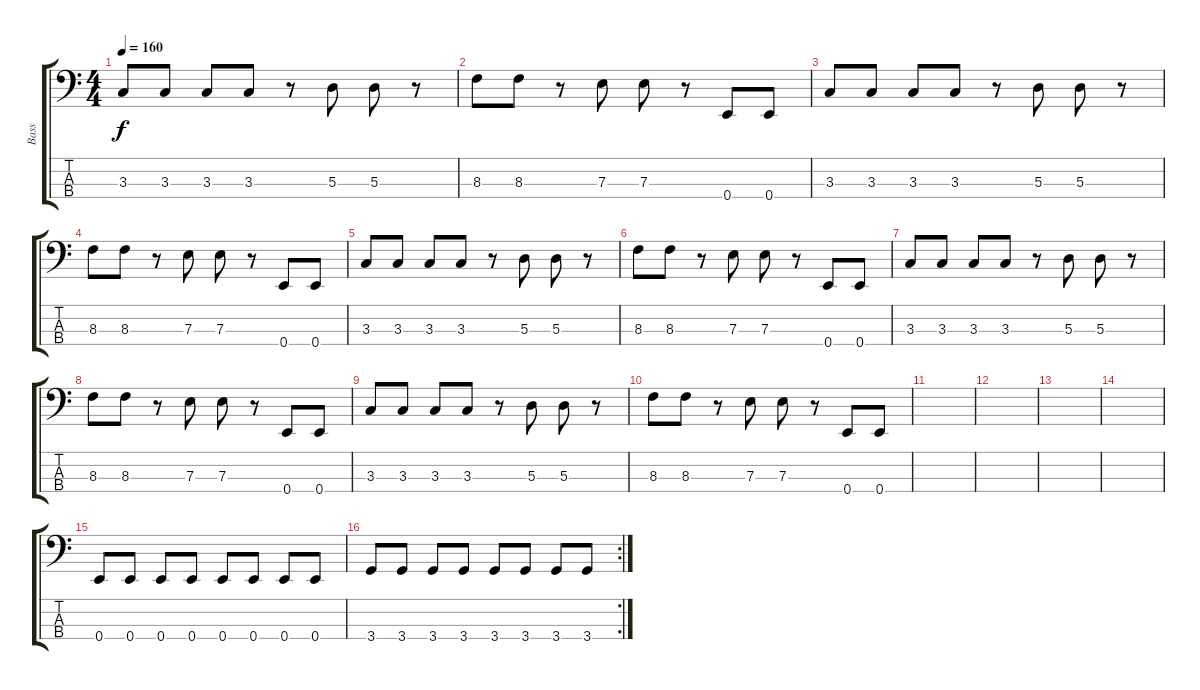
\track ("Bass" "Bass") {instrument electricbassfinger}
\staff {score tabs}
\tuning (G2 D2 A1 E1) {hide}
\ts (4 4)
\tempo 160
\clef f4
\ks c
3.3.8{dy f} 3.3.8 3.3.8 3.3.8 r.8 5.3.8 5.3.8 r.8 |
8.3.8 8.3.8 r.8 7.3.8 7.3.8 r.8 0.4.8 0.4.8 |
3.3.8 3.3.8 3.3.8 3.3.8 r.8 5.3.8 5.3.8 r.8 |
8.3.8 8.3.8 r.8 7.3.8 7.3.8 r.8 0.4.8 0.4.8 |
3.3.8 3.3.8 3.3.8 3.3.8 r.8 5.3.8 5.3.8 r.8 |
8.3.8 8.3.8 r.8 7.3.8 7.3.8 r.8 0.4.8 0.4.8 |
3.3.8 3.3.8 3.3.8 3.3.8 r.8 5.3.8 5.3.8 r.8 |
8.3.8 8.3.8 r.8 7.3.8 7.3.8 r.8 0.4.8 0.4.8 |
3.3.8 3.3.8 3.3.8 3.3.8 r.8 5.3.8 5.3.8 r.8 |
8.3.8 8.3.8 r.8 7.3.8 7.3.8 r.8 0.4.8 0.4.8 |
|
|
|
|
0.4.8{volume 8} 0.4.8 0.4.8{volume 9} 0.4.8 0.4.8{volume 10} 0.4.8 0.4.8{volume 12} 0.4.8 |
\rc 2
3.4.8{volume 13} 3.4.8 3.4.8{volume 14} 3.4.8 3.4.8{volume 15} 3.4.8 3.4.8{volume 16} 3.4.8
